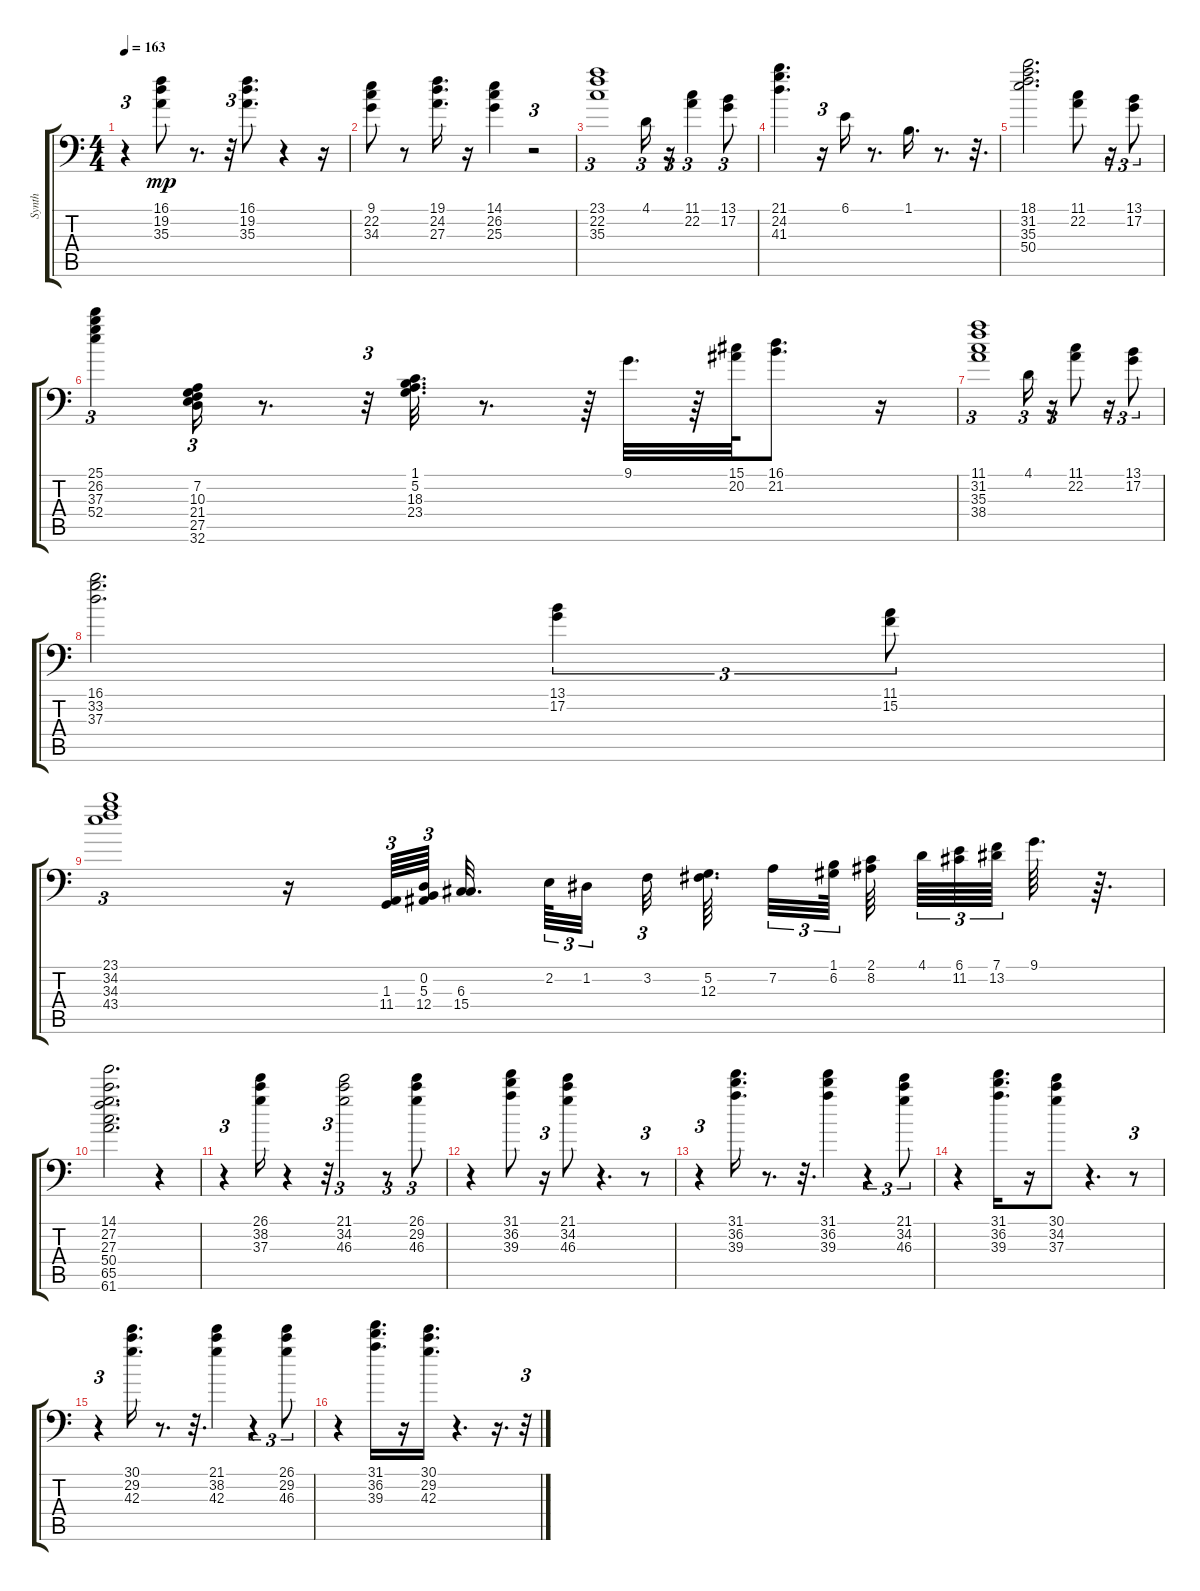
\track ("Synth" "Synth") {instrument rockorgan}
\staff {score tabs}
\tuning (Bb3 D3 Gb2 Bb1 D1 Gb0 Bb-1) {hide}
\ts (4 4)
\tempo 163
\clef f4
\ks c
r.4{tu (3 2) dy mp} (16.1 19.2 35.3).8 r.8{d} r.32{tu (3 2)} (16.1 19.2 35.3).8{d} r.4 r.16 |
(9.1 22.2 34.3).8 r.8 (19.1 24.2 27.3).16{d} r.16 (14.1 26.2 25.3).4 r.2{tu (3 2)} |
(23.1 22.2 35.3).1{tu (3 2)} 4.1.16{tu (3 2)} r.16{tu (3 2)} (11.1 22.2).4{tu (3 2)} (13.1 17.2).8{tu (3 2)} |
(21.1 24.2 41.3).4{d} r.16{tu (3 2)} 6.1.16 r.8{d} 1.1.16{d} r.8{d} r.32{d} |
(18.1 31.2 35.3 50.4).2{d} (11.1 22.2).8 r.16{tu (3 2)} (13.1 17.2).8{tu (3 2)} |
(25.1 26.2 37.3 52.4).4{tu (3 2)} (7.2 10.3 21.4 27.5 32.6).16{tu (3 2)} r.8{d} r.32{tu (3 2)} (1.1 5.2 18.3 23.4).32{d} r.8{d} r.64 9.1.32{d} r.64 (15.1 20.2).64 (16.1 21.2).8{d} r.16 |
(11.1 31.2 35.3 38.4).1{tu (3 2)} 4.1.16{tu (3 2)} r.16{tu (3 2)} (11.1 22.2).8 r.16{tu (3 2)} (13.1 17.2).8{tu (3 2)} |
(16.1 33.2 37.3).2{d} (13.1 17.2).4{tu (3 2)} (11.1 15.2).8{tu (3 2)} |
(23.1 34.2 34.3 43.4).1{tu (3 2)} r.16 (1.3 11.4).64{tu (3 2)} (0.2 5.3 12.4).64{tu (3 2)} (6.3 15.4).32{d} 2.2.64{tu (3 2)} 1.2.32{tu (3 2)} 3.2.32{tu (3 2)} (5.2 12.3).64{d} 7.2.32{tu (3 2)} (1.1 6.2).64{tu (3 2)} (2.1 8.2).64 4.1.64{tu (3 2)} (6.1 11.2).64{tu (3 2)} (7.1 13.2).64{tu (3 2)} 9.1.64{d} r.64{d} |
(14.1 27.2 27.3 50.4 65.5 61.6).2{d} r.4 |
r.4{tu (3 2)} (26.1 38.2 37.3).16 r.4 r.32{tu (3 2)} (21.1 34.2 46.3).2{tu (3 2)} r.8{tu (3 2)} (26.1 29.2 46.3).8{tu (3 2)} |
r.4 (31.1 36.2 39.3).8 r.16{tu (3 2)} (21.1 34.2 46.3).8 r.4{d} r.8{tu (3 2)} |
r.4{tu (3 2)} (31.1 36.2 39.3).16{d} r.8{d} r.32{d} (31.1 36.2 39.3).4 r.4{tu (3 2)} (21.1 34.2 46.3).8{tu (3 2)} |
r.4 (31.1 36.2 39.3).16{d} r.16 (30.1 34.2 37.3).8 r.4{d} r.8{tu (3 2)} |
r.4{tu (3 2)} (30.1 29.2 42.3).16{d} r.8{d} r.32{d} (21.1 38.2 42.3).4 r.4{tu (3 2)} (26.1 29.2 46.3).8{tu (3 2)} |
r.4 (31.1 36.2 39.3).16{d} r.16 (30.1 29.2 42.3).16{d} r.4{d} r.16{d} r.32{tu (3 2)}
